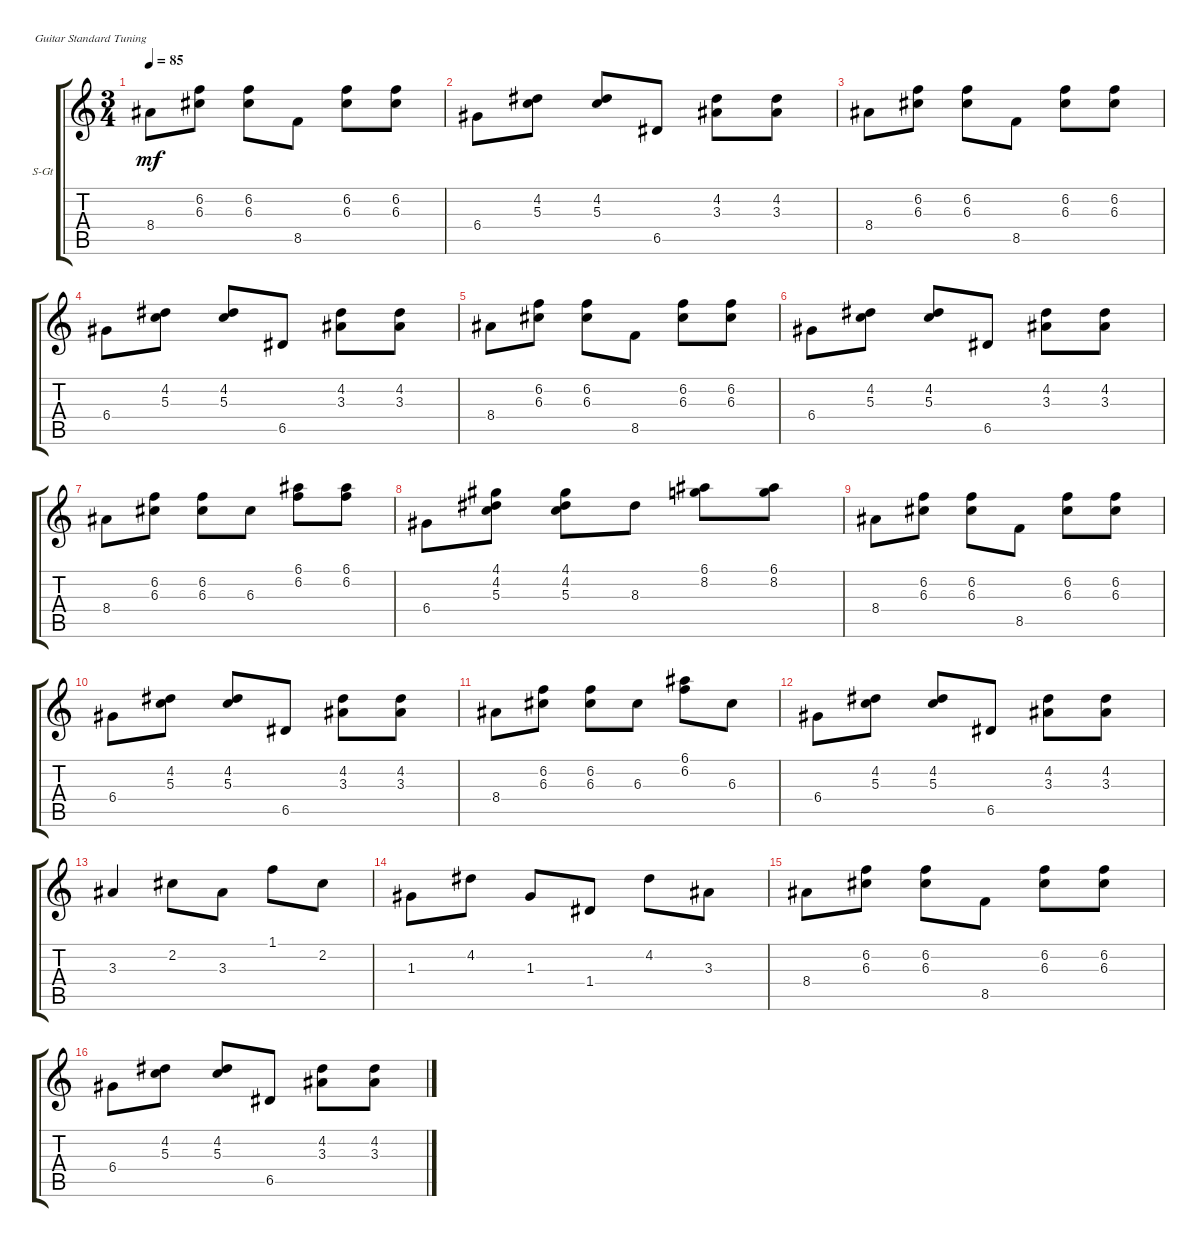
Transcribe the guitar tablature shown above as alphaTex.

\defaultSystemsLayout 4
\bracketExtendMode groupsimilarinstruments
\firstSystemTrackNameOrientation horizontal
\otherSystemsTrackNameOrientation horizontal
\track ("Steel Guitar" "S-Gt") {instrument acousticguitarsteel}
\staff {score tabs}
\tuning (E4 B3 G3 D3 A2 E2)
\ts (3 4)
\tempo 85
\clef g2
\ks c
8.4.8{dy mf} (6.3 6.2).8 (6.3 6.2).8 8.5.8 (6.3 6.2).8 (6.3 6.2).8 |
6.4.8 (5.3 4.2).8 (5.3 4.2).8 6.5.8 (3.3 4.2).8 (3.3 4.2).8 |
8.4.8 (6.3 6.2).8 (6.3 6.2).8 8.5.8 (6.3 6.2).8 (6.3 6.2).8 |
6.4.8 (5.3 4.2).8 (5.3 4.2).8 6.5.8 (3.3 4.2).8 (3.3 4.2).8 |
8.4.8 (6.3 6.2).8 (6.3 6.2).8 8.5.8 (6.3 6.2).8 (6.3 6.2).8 |
6.4.8 (5.3 4.2).8 (5.3 4.2).8 6.5.8 (3.3 4.2).8 (3.3 4.2).8 |
8.4.8 (6.3 6.2).8 (6.3 6.2).8 6.3.8 (6.2 6.1).8 (6.2 6.1).8 |
6.4.8 (5.3 4.2 4.1).8 (5.3 4.2 4.1).8 8.3.8 (8.2 6.1).8 (8.2 6.1).8 |
8.4.8 (6.3 6.2).8 (6.3 6.2).8 8.5.8 (6.3 6.2).8 (6.3 6.2).8 |
6.4.8 (5.3 4.2).8 (5.3 4.2).8 6.5.8 (3.3 4.2).8 (3.3 4.2).8 |
8.4.8 (6.3 6.2).8 (6.3 6.2).8 6.3.8 (6.2 6.1).8 6.3.8 |
6.4.8 (5.3 4.2).8 (5.3 4.2).8 6.5.8 (3.3 4.2).8 (3.3 4.2).8 |
3.3.4 2.2.8 3.3.8 1.1.8 2.2.8 |
1.3.8 4.2.8 1.3.8 1.4.8 4.2.8 3.3.8 |
8.4.8 (6.3 6.2).8 (6.3 6.2).8 8.5.8 (6.3 6.2).8 (6.3 6.2).8 |
6.4.8 (5.3 4.2).8 (5.3 4.2).8 6.5.8 (3.3 4.2).8 (3.3 4.2).8
